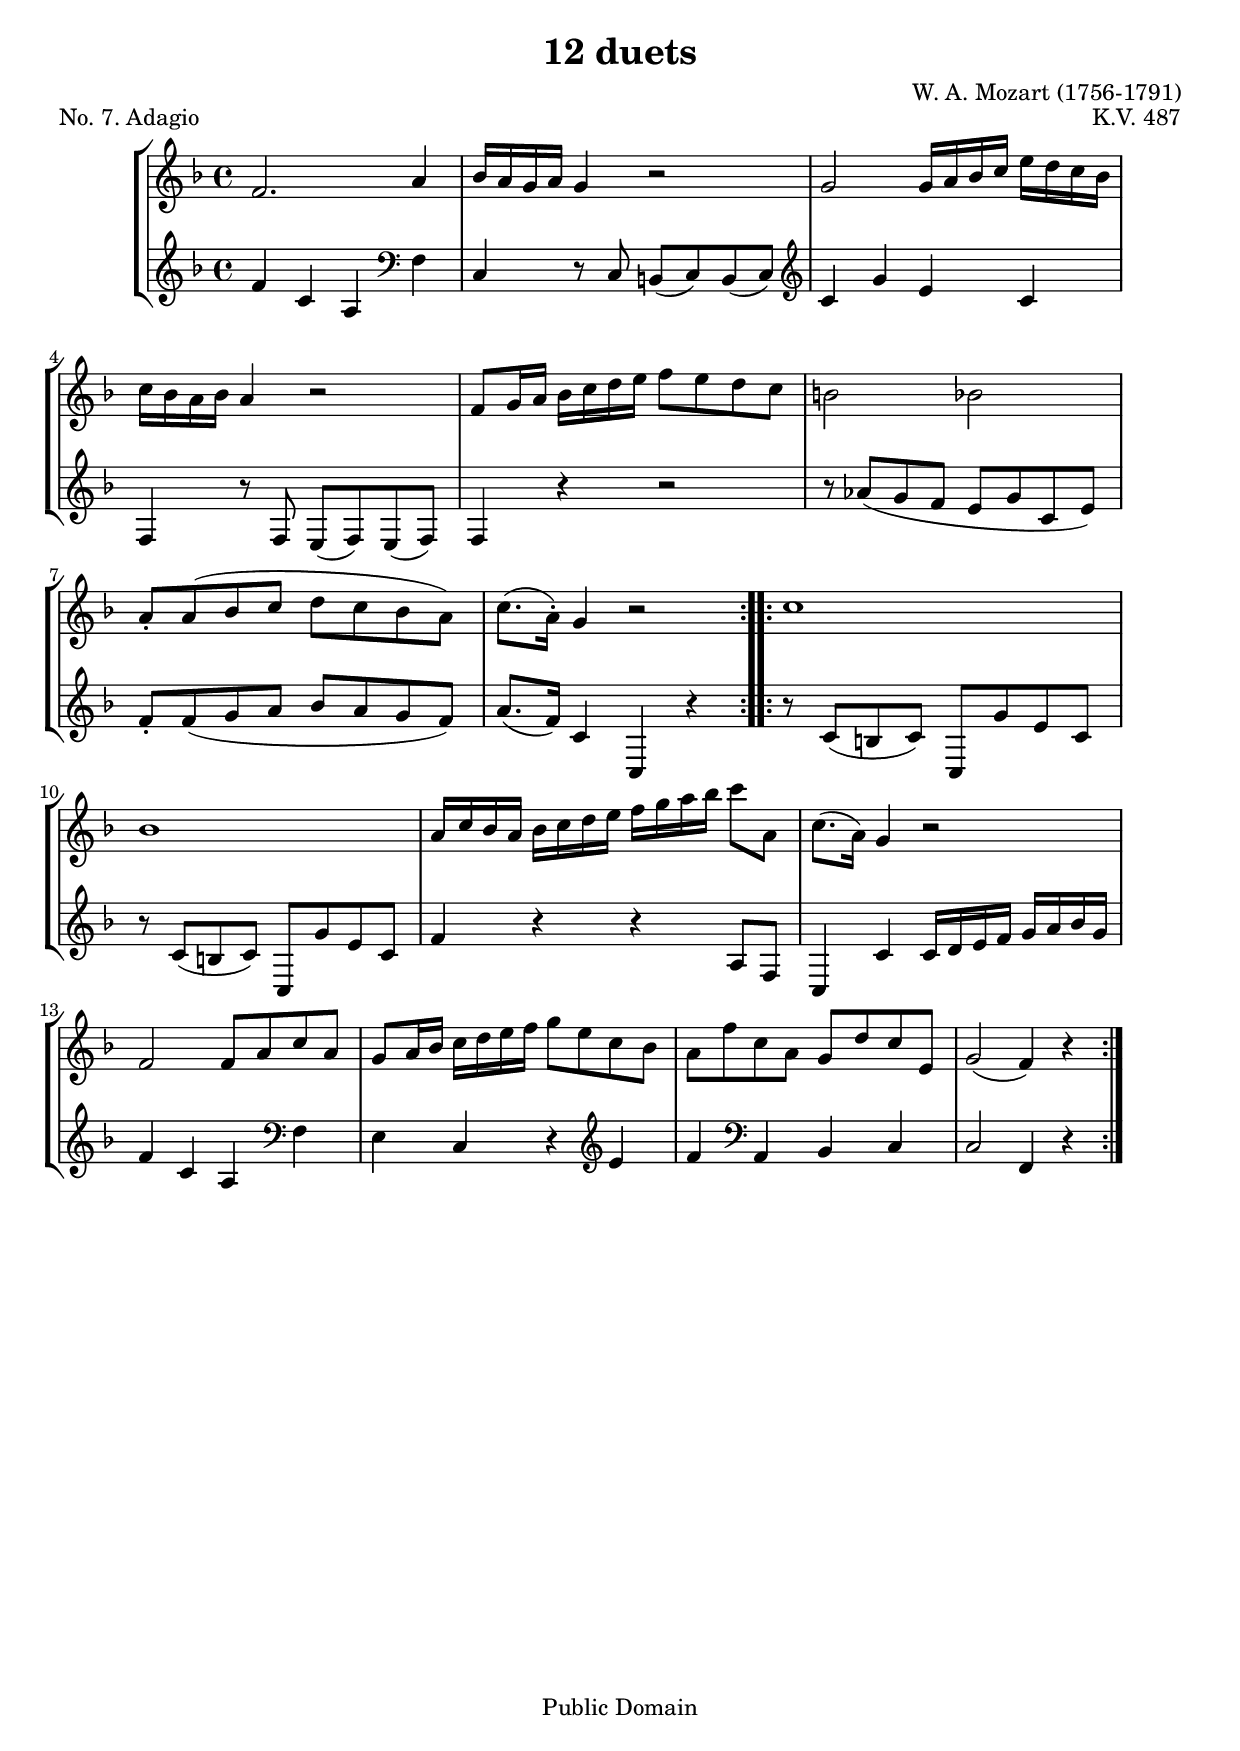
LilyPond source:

\version "2.18.0"
\version "2.18.0"

\header {
    title = "12 duets"
    composer = "W. A. Mozart (1756-1791)"
        
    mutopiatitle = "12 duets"
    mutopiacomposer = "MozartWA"
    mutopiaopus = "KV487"
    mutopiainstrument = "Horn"
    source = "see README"
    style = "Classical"
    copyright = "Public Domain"
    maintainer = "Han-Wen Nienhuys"
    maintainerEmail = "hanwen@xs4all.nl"
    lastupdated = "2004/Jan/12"

    opus = "K.V. 487"
}

\layout { line-width = 18.0\cm }


global =  {
  \time 4/4
  \key f \major
}

hornI =  \relative c' {
  \repeat volta 2  {
    f2. a4
    |
    bes16 a g a g4 r2 |
    g2 g16 a bes c e d c bes c bes a bes a4 r2 |
    f8 g16 a bes c d e f8 e d c |
    b2 bes2 |
    a8-. a( bes c d c bes a ) |

    % huh? portato?
    c8.( a16-.) \octaveCheck g' g4 r2
  }
  \repeat volta 2  {
    c1 |
    bes |
    a16 c bes a bes c d e f g a bes c8 a, |
    c8.( a16) g4 r2 |
    f2 f8 a c a |
    g a16 bes c d e f g8 e c bes |
    a f' c a g d' c e, g2 ( f4) r4
  }
}

hornII =  \relative c' {
  \repeat volta 2  {
    f4 c a
    \clef bass
    f |
    c r8 c b(c) b(c) |
    \clef treble
    c' 4 g' e c |
    f,  r8 f e(f) e(f)|
    f4 r r2 |
    r8 as'8( g f e g c, e) |
    f-. f( g a bes a g f) |
    a8.( f16) c4 c, r |
  }
  \repeat volta 2  {
    \octaveCheck c
    r8 c'( b c)  c, g'' e c |
    r c( b c) c, g'' e c |
    f4 r r a,8 f |
    c4 c' c16 d e f g a bes g |
    f4 c a
    \clef bass
    f |
    e c r \clef treble e' |
    f \clef bass  a,, bes c c2 f,4 r
  }
}

\score {
  \new StaffGroup <<
    \new Staff << \global \hornI >>
    \new Staff <<\global \hornII >>
  >>
  \layout {
    \context {
      \Score \override SpacingSpanner.spacing-increment = #1.0
    }
  }
  \midi {
    \tempo 4 = 54
  }
  \header {
    piece = "No. 7. Adagio"
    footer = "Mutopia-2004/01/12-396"
  }
}
